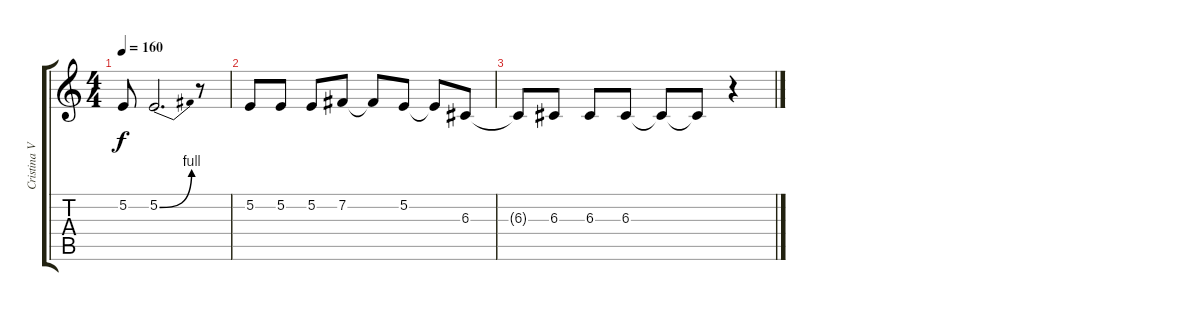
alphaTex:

\track ("Cristina Vocals" "Cristina V") {instrument altosax}
\staff {score tabs}
\tuning (E4 B3 G3 D3 A2 E2) {hide}
\ts (4 4)
\tempo 160
\clef g2
\ks c
5.2{t}.8{dy f} 5.2{be (bend 0 0 60 4)}.2{d} r.8 |
5.2.8 5.2.8 5.2.8 7.2.8 7.2{t}.8 5.2.8 5.2{t}.8 6.3.8 |
6.3{t}.8 6.3.8 6.3.8 6.3.8 6.3{t}.8 6.3{t}.8 r.4
